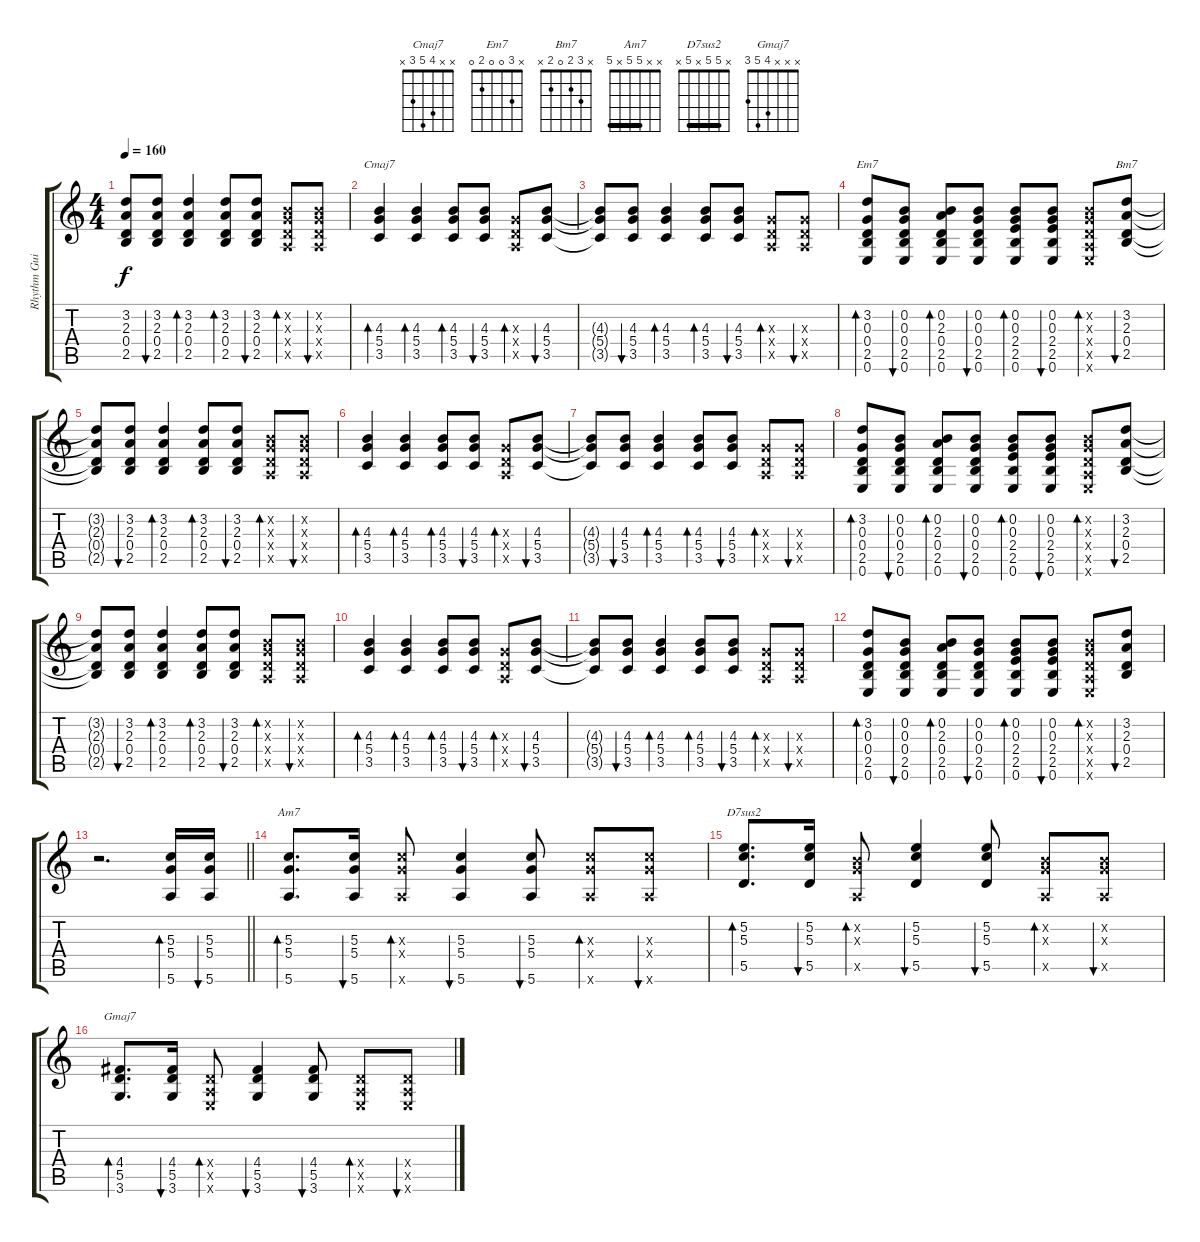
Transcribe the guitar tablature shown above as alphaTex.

\track ("Rhythm Guitar" "Rhythm Gui") {instrument electricguitarclean}
\staff {score tabs}
\tuning (E4 B3 G3 D3 A2 E2) {hide}
\chord ("Cmaj7" x x 4 5 3 x)
\chord ("Em7" x 3 0 0 2 0)
\chord ("Bm7" x 3 2 0 2 x)
\chord ("Am7" x x 5 5 x 5) {barre 5}
\chord ("D7sus2" x 5 5 x 5 x) {barre 5}
\chord ("Gmaj7" x x x 4 5 3)
\ts (4 4)
\tempo 160
\clef g2
\ks c
(3.2{t} 2.3{t} 0.4{t} 2.5{t}).8{dy f} (3.2 2.3 0.4 2.5).8{bu 30} (3.2 2.3 0.4 2.5).4{bd 30} (3.2 2.3 0.4 2.5).8{bd 30} (3.2 2.3 0.4 2.5).8{bu 30} (0.2{x} 0.3{x} 0.4{x} 0.5{x}).8{bd 30} (0.2{x} 0.3{x} 0.4{x} 0.5{x}).8{bu 30} |
(4.3 5.4 3.5).4{bd 30 ch "Cmaj7"} (4.3 5.4 3.5).4{bd 30} (4.3 5.4 3.5).8{bd 30} (4.3 5.4 3.5).8{bu 30} (0.3{x} 0.4{x} 0.5{x}).8{bd 30} (4.3 5.4 3.5).8{bu 30} |
(4.3{t} 5.4{t} 3.5{t}).8 (4.3 5.4 3.5).8{bu 30} (4.3 5.4 3.5).4{bd 30} (4.3 5.4 3.5).8{bd 30} (4.3 5.4 3.5).8{bu 30} (0.3{x} 0.4{x} 0.5{x}).8{bd 30} (0.3{x} 0.4{x} 0.5{x}).8{bu 30} |
(3.2 0.3 0.4 2.5 0.6).8{bd 30 ch "Em7"} (0.2 0.3 0.4 2.5 0.6).8{bu 30} (0.2 2.3 0.4 2.5 0.6).8{bd 30} (0.2 0.3 0.4 2.5 0.6).8{bu 30} (0.2 0.3 2.4 2.5 0.6).8{bd 30} (0.2 0.3 2.4 2.5 0.6).8{bu 30} (0.2{x} 0.3{x} 0.4{x} 0.5{x} 0.6{x}).8{bd 30} (3.2 2.3 0.4 2.5).8{bu 30 ch "Bm7"} |
(3.2{t} 2.3{t} 0.4{t} 2.5{t}).8 (3.2 2.3 0.4 2.5).8{bu 30} (3.2 2.3 0.4 2.5).4{bd 30} (3.2 2.3 0.4 2.5).8{bd 30} (3.2 2.3 0.4 2.5).8{bu 30} (0.2{x} 0.3{x} 0.4{x} 0.5{x}).8{bd 30} (0.2{x} 0.3{x} 0.4{x} 0.5{x}).8{bu 30} |
(4.3 5.4 3.5).4{bd 30} (4.3 5.4 3.5).4{bd 30} (4.3 5.4 3.5).8{bd 30} (4.3 5.4 3.5).8{bu 30} (0.3{x} 0.4{x} 0.5{x}).8{bd 30} (4.3 5.4 3.5).8{bu 30} |
(4.3{t} 5.4{t} 3.5{t}).8 (4.3 5.4 3.5).8{bu 30} (4.3 5.4 3.5).4{bd 30} (4.3 5.4 3.5).8{bd 30} (4.3 5.4 3.5).8{bu 30} (0.3{x} 0.4{x} 0.5{x}).8{bd 30} (0.3{x} 0.4{x} 0.5{x}).8{bu 30} |
(3.2 0.3 0.4 2.5 0.6).8{bd 30} (0.2 0.3 0.4 2.5 0.6).8{bu 30} (0.2 2.3 0.4 2.5 0.6).8{bd 30} (0.2 0.3 0.4 2.5 0.6).8{bu 30} (0.2 0.3 2.4 2.5 0.6).8{bd 30} (0.2 0.3 2.4 2.5 0.6).8{bu 30} (0.2{x} 0.3{x} 0.4{x} 0.5{x} 0.6{x}).8{bd 30} (3.2 2.3 0.4 2.5).8{bu 30} |
(3.2{t} 2.3{t} 0.4{t} 2.5{t}).8 (3.2 2.3 0.4 2.5).8{bu 30} (3.2 2.3 0.4 2.5).4{bd 30} (3.2 2.3 0.4 2.5).8{bd 30} (3.2 2.3 0.4 2.5).8{bu 30} (0.2{x} 0.3{x} 0.4{x} 0.5{x}).8{bd 30} (0.2{x} 0.3{x} 0.4{x} 0.5{x}).8{bu 30} |
(4.3 5.4 3.5).4{bd 30} (4.3 5.4 3.5).4{bd 30} (4.3 5.4 3.5).8{bd 30} (4.3 5.4 3.5).8{bu 30} (0.3{x} 0.4{x} 0.5{x}).8{bd 30} (4.3 5.4 3.5).8{bu 30} |
(4.3{t} 5.4{t} 3.5{t}).8 (4.3 5.4 3.5).8{bu 30} (4.3 5.4 3.5).4{bd 30} (4.3 5.4 3.5).8{bd 30} (4.3 5.4 3.5).8{bu 30} (0.3{x} 0.4{x} 0.5{x}).8{bd 30} (0.3{x} 0.4{x} 0.5{x}).8{bu 30} |
(3.2 0.3 0.4 2.5 0.6).8{bd 30} (0.2 0.3 0.4 2.5 0.6).8{bu 30} (0.2 2.3 0.4 2.5 0.6).8{bd 30} (0.2 0.3 0.4 2.5 0.6).8{bu 30} (0.2 0.3 2.4 2.5 0.6).8{bd 30} (0.2 0.3 2.4 2.5 0.6).8{bu 30} (0.2{x} 0.3{x} 0.4{x} 0.5{x} 0.6{x}).8{bd 30} (3.2 2.3 0.4 2.5).8{bu 30} |
\barLineRight lightlight
r.2{d} (5.3 5.4 5.6).16{bd 30} (5.3 5.4 5.6).16{bu 30} |
(5.3 5.4 5.6).8{d bd 30 ch "Am7"} (5.3 5.4 5.6).16{bu 30} (5.3{x} 5.4{x} 5.6{x}).8{bd 30} (5.3 5.4 5.6).4{bu 30} (5.3 5.4 5.6).8{bu 30} (5.3{x} 5.4{x} 5.6{x}).8{bd 30} (5.3{x} 5.4{x} 5.6{x}).8{bu 30} |
(5.2 5.3 5.5).8{d bd 30 ch "D7sus2"} (5.2 5.3 5.5).16{bu 30} (0.2{x} 0.3{x} 0.5{x}).8{bd 30} (5.2 5.3 5.5).4{bu 30} (5.2 5.3 5.5).8{bu 30} (0.2{x} 0.3{x} 0.5{x}).8{bd 30} (0.2{x} 0.3{x} 0.5{x}).8{bu 30} |
(4.4 5.5 3.6).8{d bd 30 ch "Gmaj7"} (4.4 5.5 3.6).16{bu 30} (0.4{x} 0.5{x} 0.6{x}).8{bd 30} (4.4 5.5 3.6).4{bu 30} (4.4 5.5 3.6).8{bu 30} (0.4{x} 0.5{x} 0.6{x}).8{bd 30} (0.4{x} 0.5{x} 0.6{x}).8{bu 30}
